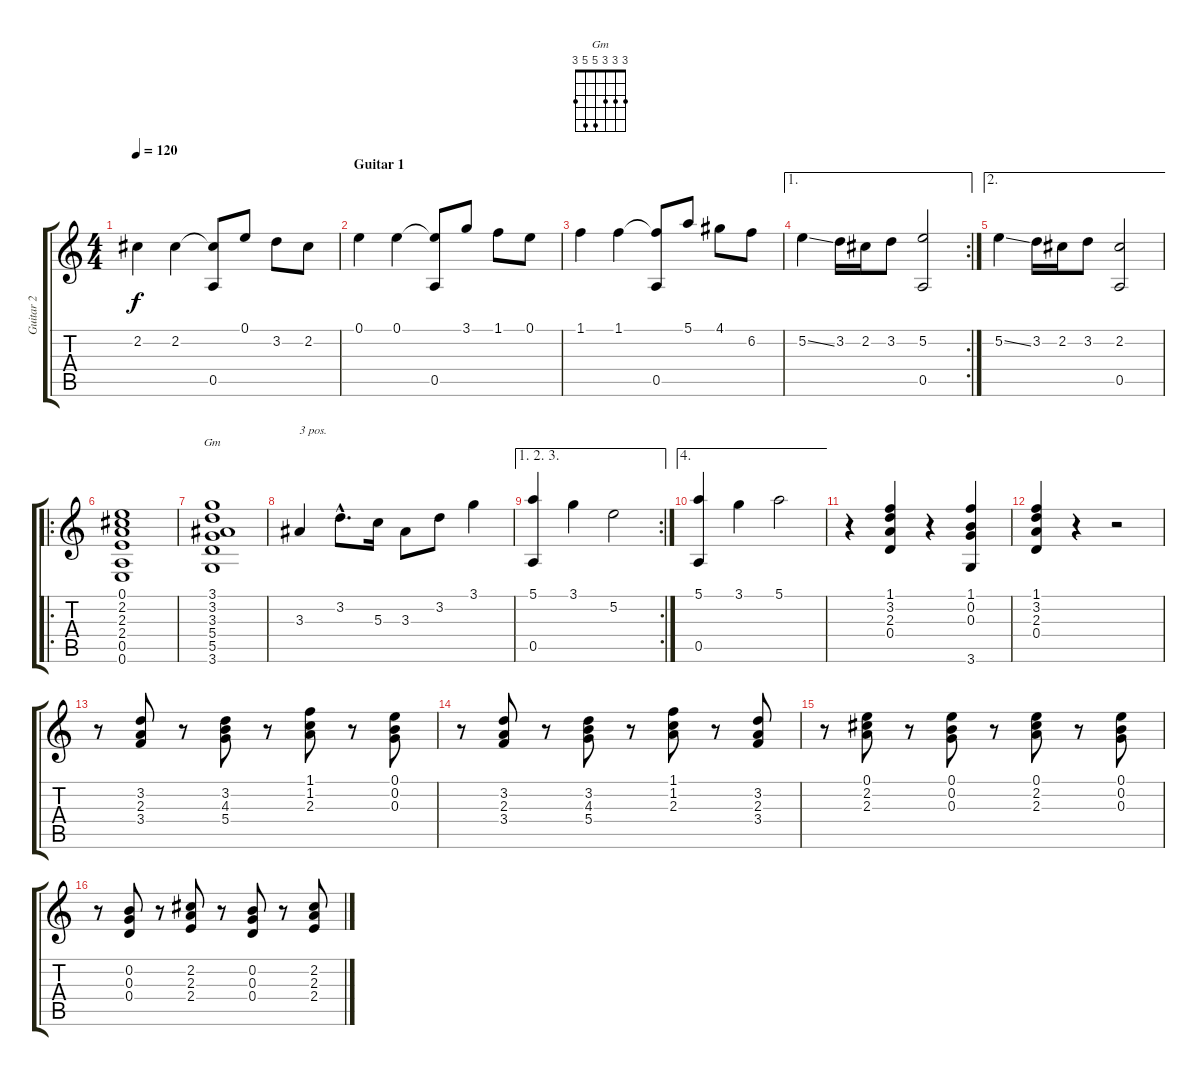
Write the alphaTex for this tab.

\track ("Guitar 2" "Guitar 2") {instrument acousticguitarnylon}
\staff {score tabs}
\tuning (E4 B3 G3 D3 A2 E2) {hide}
\chord ("Gm" 3 3 3 5 5 3)
\ts (4 4)
\section ("" "")
\tempo 120
\clef g2
\ks c
2.2.4{dy f instrument acousticguitarnylon} 2.2.4 (2.2{t} 0.5).8 0.1.8 3.2.8 2.2.8 |
\section ("" "Guitar 1")
0.1.4 0.1.4 (0.1{t} 0.5).8 3.1.8 1.1.8 0.1.8 |
\section ("" "")
1.1.4 1.1.4 (1.1{t} 0.5).8 5.1.8 4.1.8 6.2.8 |
\ae 1
\rc 2
5.2{ss}.4 3.2.16 2.2.16 3.2.8 (5.2 0.5).2 |
\ae 2
5.2{ss}.4 3.2.16 2.2.16 3.2.8 (2.2 0.5).2 |
\ro
(0.1 2.2 2.3 2.4 0.5 0.6).1 |
(3.1 3.2 3.3 5.4 5.5 3.6).1{ch "Gm"} |
3.3.4{txt "3 pos."} 3.2{hac}.8{d} 5.3.16 3.3.8 3.2.8 3.1.4 |
\ae (1 2 3)
\rc 2
(5.1 0.5).4 3.1.4 5.2.2 |
\ae 4
(5.1 0.5).4 3.1.4 5.1.2 |
r.4 (1.1 3.2 2.3 0.4).4 r.4 (1.1 0.2 0.3 3.6).4 |
(1.1 3.2 2.3 0.4).4 r.4 r.2 |
r.8 (3.2 2.3 3.4).8 r.8 (3.2 4.3 5.4).8 r.8 (1.1 1.2 2.3).8 r.8 (0.1 0.2 0.3).8 |
r.8 (3.2 2.3 3.4).8 r.8 (3.2 4.3 5.4).8 r.8 (1.1 1.2 2.3).8 r.8 (3.2 2.3 3.4).8 |
r.8 (0.1 2.2 2.3).8 r.8 (0.1 0.2 0.3).8 r.8 (0.1 2.2 2.3).8 r.8 (0.1 0.2 0.3).8 |
r.8 (0.2 0.3 0.4).8 r.8 (2.2 2.3 2.4).8 r.8 (0.2 0.3 0.4).8 r.8 (2.2 2.3 2.4).8
